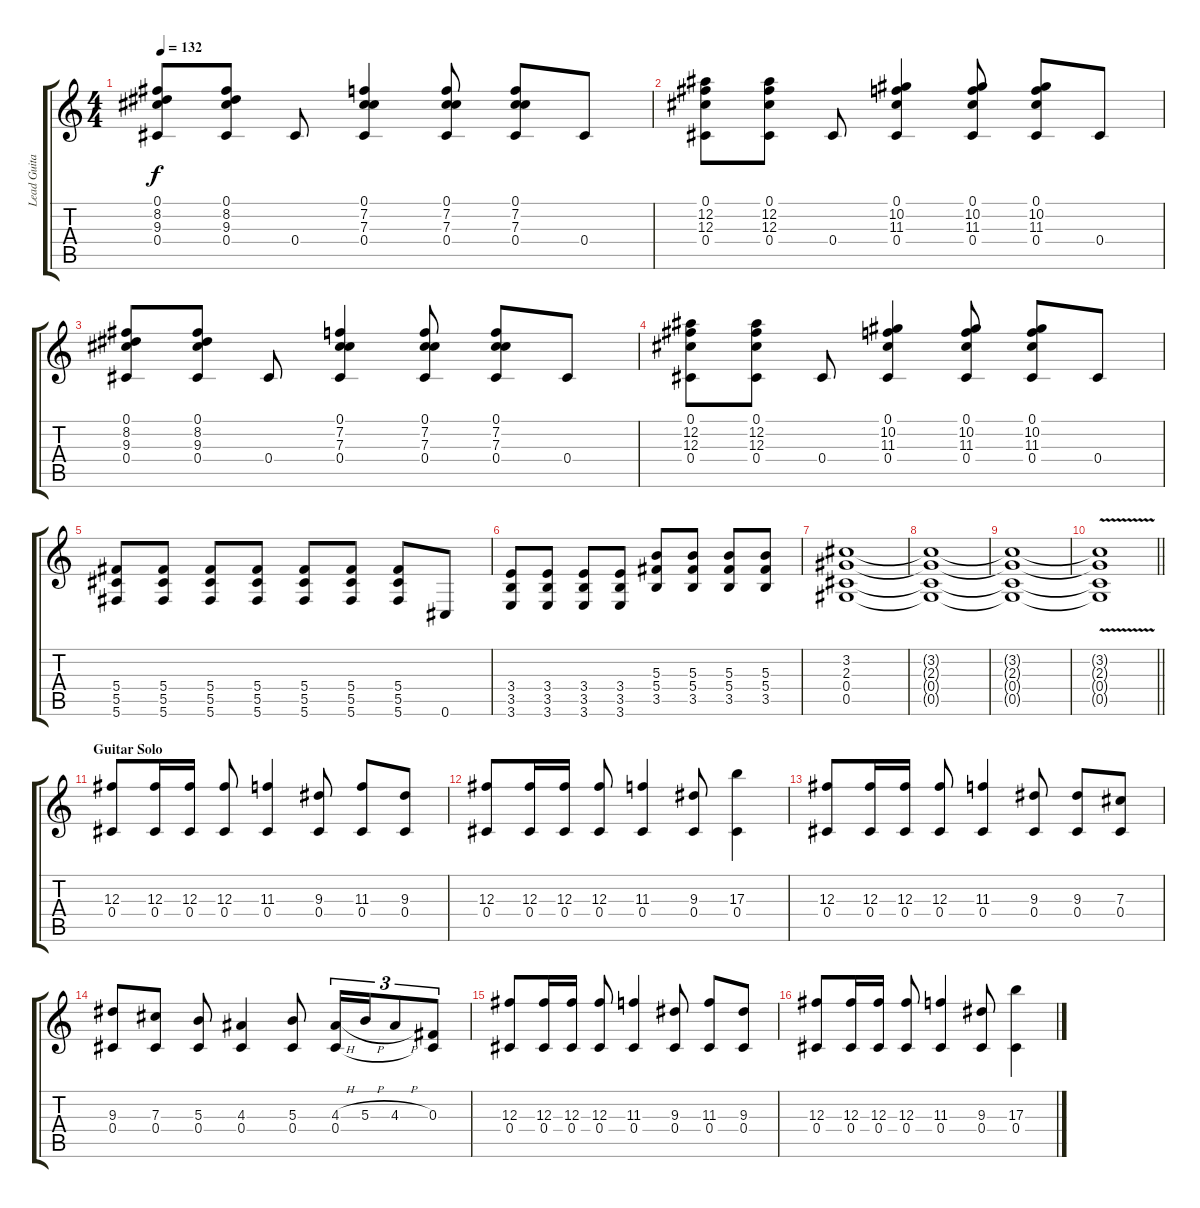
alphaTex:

\track ("Lead Guitar" "Lead Guita") {instrument overdrivenguitar}
\staff {score tabs}
\tuning (Db4 Bb3 Gb3 Db3 Ab2 Db2) {hide}
\ts (4 4)
\tempo 132
\clef g2
\ks c
(0.1 8.2 9.3 0.4).8{dy f} (0.1 8.2 9.3 0.4).8 0.4.8 (0.1 7.2 7.3 0.4).4 (0.1 7.2 7.3 0.4).8 (0.1 7.2 7.3 0.4).8 0.4.8 |
(0.1 12.2 12.3 0.4).8 (0.1 12.2 12.3 0.4).8 0.4.8 (0.1 10.2 11.3 0.4).4 (0.1 10.2 11.3 0.4).8 (0.1 10.2 11.3 0.4).8 0.4.8 |
(0.1 8.2 9.3 0.4).8 (0.1 8.2 9.3 0.4).8 0.4.8 (0.1 7.2 7.3 0.4).4 (0.1 7.2 7.3 0.4).8 (0.1 7.2 7.3 0.4).8 0.4.8 |
(0.1 12.2 12.3 0.4).8 (0.1 12.2 12.3 0.4).8 0.4.8 (0.1 10.2 11.3 0.4).4 (0.1 10.2 11.3 0.4).8 (0.1 10.2 11.3 0.4).8 0.4.8 |
(5.4 5.5 5.6).8 (5.4 5.5 5.6).8 (5.4 5.5 5.6).8 (5.4 5.5 5.6).8 (5.4 5.5 5.6).8 (5.4 5.5 5.6).8 (5.4 5.5 5.6).8 0.6.8 |
(3.4 3.5 3.6).8 (3.4 3.5 3.6).8 (3.4 3.5 3.6).8 (3.4 3.5 3.6).8 (5.3 5.4 3.5).8 (5.3 5.4 3.5).8 (5.3 5.4 3.5).8 (5.3 5.4 3.5).8 |
(3.2 2.3 0.4 0.5).1 |
(3.2{t} 2.3{t} 0.4{t} 0.5{t}).1 |
(3.2{t} 2.3{t} 0.4{t} 0.5{t}).1 |
\barLineRight lightlight
(3.2{v t} 2.3{v t} 0.4{v t} 0.5{v t}).1 |
\section ("" "Guitar Solo")
(12.3 0.4).8 (12.3 0.4).16 (12.3 0.4).16 (12.3 0.4).8 (11.3 0.4).4 (9.3 0.4).8 (11.3 0.4).8 (9.3 0.4).8 |
(12.3 0.4).8 (12.3 0.4).16 (12.3 0.4).16 (12.3 0.4).8 (11.3 0.4).4 (9.3 0.4).8 (17.3 0.4).4 |
(12.3 0.4).8 (12.3 0.4).16 (12.3 0.4).16 (12.3 0.4).8 (11.3 0.4).4 (9.3 0.4).8 (9.3 0.4).8 (7.3 0.4).8 |
(9.3 0.4).8 (7.3 0.4).8 (5.3 0.4).8 (4.3 0.4).4 (5.3 0.4).8 (4.3{h} 0.4).16{tu (3 2)} 5.3{h}.16{tu (3 2)} 4.3{h}.8{tu (3 2)} (0.3 0.4{t}).8{tu (3 2)} |
(12.3 0.4).8 (12.3 0.4).16 (12.3 0.4).16 (12.3 0.4).8 (11.3 0.4).4 (9.3 0.4).8 (11.3 0.4).8 (9.3 0.4).8 |
(12.3 0.4).8 (12.3 0.4).16 (12.3 0.4).16 (12.3 0.4).8 (11.3 0.4).4 (9.3 0.4).8 (17.3 0.4).4
